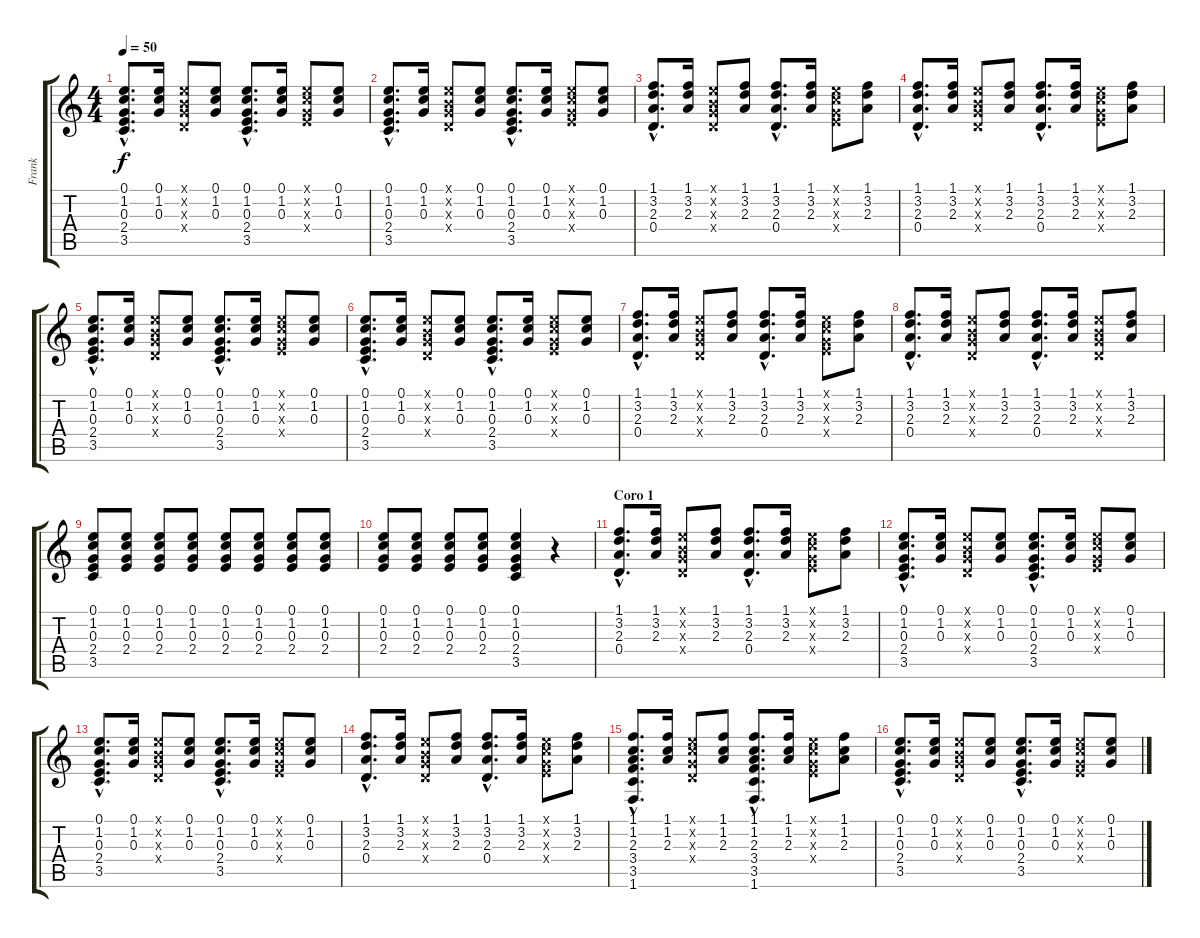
\track ("Frank" "Frank") {instrument electricguitarclean}
\staff {score tabs}
\tuning (E4 B3 G3 D3 A2 E2) {hide}
\ts (4 4)
\tempo 50
\clef g2
\ks c
(0.1{hac} 1.2{hac} 0.3{hac} 2.4{hac} 3.5{hac}).8{d dy f} (0.1 1.2 0.3).16 (0.1{x} 0.2{x} 0.3{x} 0.4{x}).8 (0.1 1.2 0.3).8 (0.1{hac} 1.2{hac} 0.3{hac} 2.4{hac} 3.5{hac}).8{d} (0.1 1.2 0.3).16 (0.1{x} 1.2{x} 0.3{x} 2.4{x}).8 (0.1 1.2 0.3).8 |
(0.1{hac} 1.2{hac} 0.3{hac} 2.4{hac} 3.5{hac}).8{d} (0.1 1.2 0.3).16 (0.1{x} 0.2{x} 0.3{x} 0.4{x}).8 (0.1 1.2 0.3).8 (0.1{hac} 1.2{hac} 0.3{hac} 2.4{hac} 3.5{hac}).8{d} (0.1 1.2 0.3).16 (0.1{x} 1.2{x} 0.3{x} 2.4{x}).8 (0.1 1.2 0.3).8 |
(1.1{hac} 3.2{hac} 2.3{hac} 0.4{hac}).8{d} (1.1 3.2 2.3).16 (0.1{x} 0.2{x} 0.3{x} 0.4{x}).8 (1.1 3.2 2.3).8 (1.1{hac} 3.2{hac} 2.3{hac} 0.4{hac}).8{d} (1.1 3.2 2.3).16 (0.1{x} 1.2{x} 0.3{x} 2.4{x}).8 (1.1 3.2 2.3).8 |
(1.1{hac} 3.2{hac} 2.3{hac} 0.4{hac}).8{d} (1.1 3.2 2.3).16 (0.1{x} 0.2{x} 0.3{x} 0.4{x}).8 (1.1 3.2 2.3).8 (1.1{hac} 3.2{hac} 2.3{hac} 0.4{hac}).8{d} (1.1 3.2 2.3).16 (0.1{x} 1.2{x} 0.3{x} 2.4{x}).8 (1.1 3.2 2.3).8 |
(0.1{hac} 1.2{hac} 0.3{hac} 2.4{hac} 3.5{hac}).8{d} (0.1 1.2 0.3).16 (0.1{x} 0.2{x} 0.3{x} 0.4{x}).8 (0.1 1.2 0.3).8 (0.1{hac} 1.2{hac} 0.3{hac} 2.4{hac} 3.5{hac}).8{d} (0.1 1.2 0.3).16 (0.1{x} 1.2{x} 0.3{x} 2.4{x}).8 (0.1 1.2 0.3).8 |
(0.1{hac} 1.2{hac} 0.3{hac} 2.4{hac} 3.5{hac}).8{d} (0.1 1.2 0.3).16 (0.1{x} 0.2{x} 0.3{x} 0.4{x}).8 (0.1 1.2 0.3).8 (0.1{hac} 1.2{hac} 0.3{hac} 2.4{hac} 3.5{hac}).8{d} (0.1 1.2 0.3).16 (0.1{x} 1.2{x} 0.3{x} 2.4{x}).8 (0.1 1.2 0.3).8 |
(1.1{hac} 3.2{hac} 2.3{hac} 0.4{hac}).8{d} (1.1 3.2 2.3).16 (0.1{x} 0.2{x} 0.3{x} 0.4{x}).8 (1.1 3.2 2.3).8 (1.1{hac} 3.2{hac} 2.3{hac} 0.4{hac}).8{d} (1.1 3.2 2.3).16 (0.1{x} 1.2{x} 0.3{x} 2.4{x}).8 (1.1 3.2 2.3).8 |
(1.1{hac} 3.2{hac} 2.3{hac} 0.4{hac}).8{d} (1.1 3.2 2.3).16 (0.1{x} 0.2{x} 0.3{x} 0.4{x}).8 (1.1 3.2 2.3).8 (1.1{hac} 3.2{hac} 2.3{hac} 0.4{hac}).8{d} (1.1 3.2 2.3).16 (0.1{x} 0.2{x} 0.3{x} 0.4{x}).8 (1.1 3.2 2.3).8 |
(0.1 1.2 0.3 2.4 3.5).8 (0.1 1.2 0.3 2.4).8 (0.1 1.2 0.3 2.4).8 (0.1 1.2 0.3 2.4).8 (0.1 1.2 0.3 2.4).8 (0.1 1.2 0.3 2.4).8 (0.1 1.2 0.3 2.4).8 (0.1 1.2 0.3 2.4).8 |
(0.1 1.2 0.3 2.4).8 (0.1 1.2 0.3 2.4).8 (0.1 1.2 0.3 2.4).8 (0.1 1.2 0.3 2.4).8 (0.1 1.2 0.3 2.4 3.5).4 r.4 |
\section ("" "Coro 1")
(1.1{hac} 3.2{hac} 2.3{hac} 0.4{hac}).8{d} (1.1 3.2 2.3).16 (0.1{x} 0.2{x} 0.3{x} 0.4{x}).8 (1.1 3.2 2.3).8 (1.1{hac} 3.2{hac} 2.3{hac} 0.4{hac}).8{d} (1.1 3.2 2.3).16 (0.1{x} 1.2{x} 0.3{x} 2.4{x}).8 (1.1 3.2 2.3).8 |
(0.1{hac} 1.2{hac} 0.3{hac} 2.4{hac} 3.5{hac}).8{d} (0.1 1.2 0.3).16 (0.1{x} 0.2{x} 0.3{x} 0.4{x}).8 (0.1 1.2 0.3).8 (0.1{hac} 1.2{hac} 0.3{hac} 2.4{hac} 3.5{hac}).8{d} (0.1 1.2 0.3).16 (0.1{x} 1.2{x} 0.3{x} 2.4{x}).8 (0.1 1.2 0.3).8 |
(0.1{hac} 1.2{hac} 0.3{hac} 2.4{hac} 3.5{hac}).8{d} (0.1 1.2 0.3).16 (0.1{x} 0.2{x} 0.3{x} 0.4{x}).8 (0.1 1.2 0.3).8 (0.1{hac} 1.2{hac} 0.3{hac} 2.4{hac} 3.5{hac}).8{d} (0.1 1.2 0.3).16 (0.1{x} 1.2{x} 0.3{x} 2.4{x}).8 (0.1 1.2 0.3).8 |
(1.1{hac} 3.2{hac} 2.3{hac} 0.4{hac}).8{d} (1.1 3.2 2.3).16 (0.1{x} 0.2{x} 0.3{x} 0.4{x}).8 (1.1 3.2 2.3).8 (1.1{hac} 3.2{hac} 2.3{hac} 0.4{hac}).8{d} (1.1 3.2 2.3).16 (0.1{x} 1.2{x} 0.3{x} 2.4{x}).8 (1.1 3.2 2.3).8 |
(1.1{hac} 1.2{hac} 2.3{hac} 3.4{hac} 3.5{hac} 1.6{hac}).8{d} (1.1 1.2 2.3).16 (0.1{x} 1.2{x} 0.3{x} 0.4{x}).8 (1.1 1.2 2.3).8 (1.1{hac} 1.2{hac} 2.3{hac} 3.4{hac} 3.5{hac} 1.6{hac}).8{d} (1.1 1.2 2.3).16 (0.1{x} 1.2{x} 0.3{x} 2.4{x}).8 (1.1 1.2 2.3).8 |
(0.1{hac} 1.2{hac} 0.3{hac} 2.4{hac} 3.5{hac}).8{d} (0.1 1.2 0.3).16 (0.1{x} 0.2{x} 0.3{x} 0.4{x}).8 (0.1 1.2 0.3).8 (0.1{hac} 1.2{hac} 0.3{hac} 2.4{hac} 3.5{hac}).8{d} (0.1 1.2 0.3).16 (0.1{x} 1.2{x} 0.3{x} 2.4{x}).8 (0.1 1.2 0.3).8
